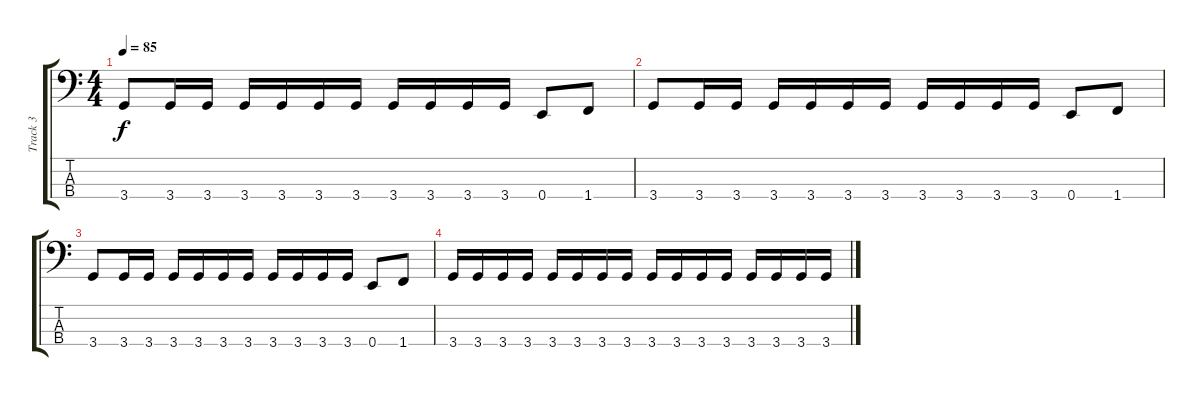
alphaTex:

\track ("Track 3" "Track 3") {instrument electricbassfinger}
\staff {score tabs}
\tuning (G2 D2 A1 E1) {hide}
\ts (4 4)
\tempo 85
\clef f4
\ks c
3.4.8{dy f} 3.4.16 3.4.16 3.4.16 3.4.16 3.4.16 3.4.16 3.4.16 3.4.16 3.4.16 3.4.16 0.4.8 1.4.8 |
3.4.8 3.4.16 3.4.16 3.4.16 3.4.16 3.4.16 3.4.16 3.4.16 3.4.16 3.4.16 3.4.16 0.4.8 1.4.8 |
3.4.8 3.4.16 3.4.16 3.4.16 3.4.16 3.4.16 3.4.16 3.4.16 3.4.16 3.4.16 3.4.16 0.4.8 1.4.8 |
3.4.16 3.4.16 3.4.16 3.4.16 3.4.16 3.4.16 3.4.16 3.4.16 3.4.16 3.4.16 3.4.16 3.4.16 3.4.16 3.4.16 3.4.16 3.4.16
